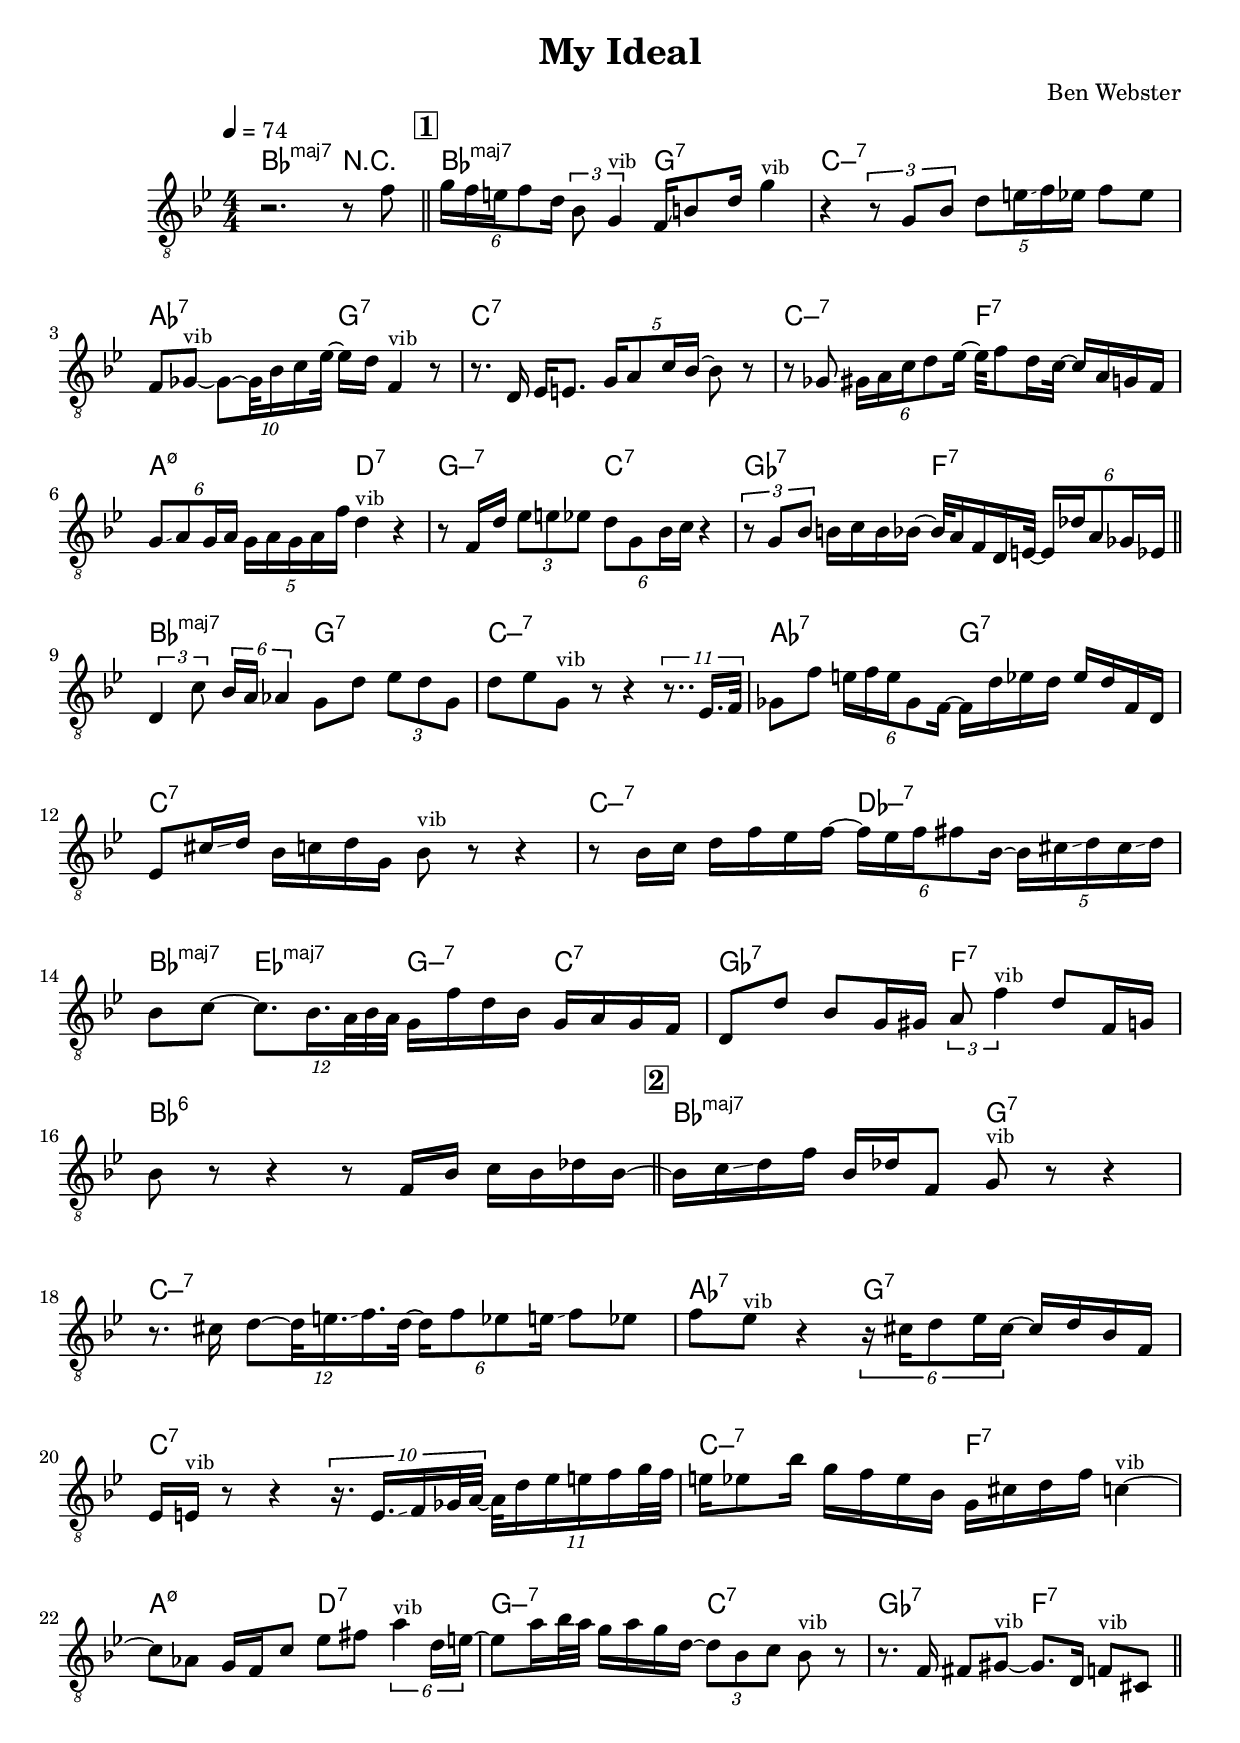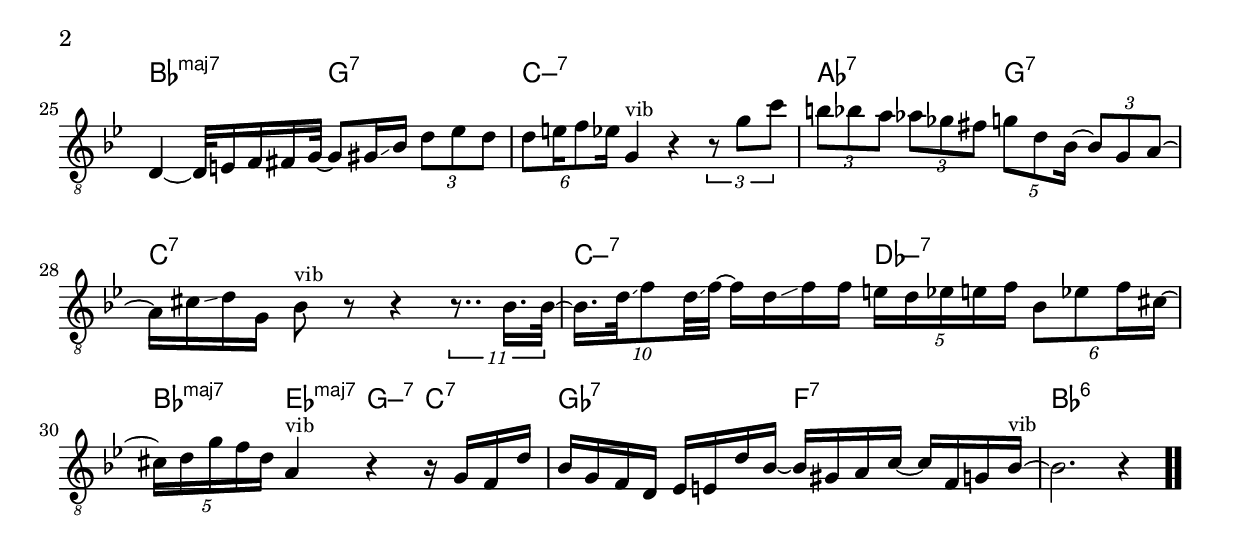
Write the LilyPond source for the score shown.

\version "2.13.2"

#(ly:set-option 'point-and-click #f)

\header {
  title = "My Ideal"
  composer = "Ben Webster"
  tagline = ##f
}
global =
{
    \override Staff.TimeSignature #'style = #'()
    \time 4/4
    \clef "treble_8"
    \key bes \major
    \override Rest #'direction = #'0
    \override MultiMeasureRest #'staff-position = #0
}
\score
{
<<
    \transpose c' c'

    \new ChordNames { \chords {
      \set majorSevenSymbol = \markup { "maj7" }
      \set minorChordModifier = \markup { \char ##x2013 }
      | bes2.:maj r4 
      | bes2:maj g2:7 | c1:min7 | aes2:7 g2:7 | c1:7 | c2:min7 f2:7 | a2:min5-7 d2:7 | g2:min7 c2:7 | ges2:7 f2:7 
      | bes2:maj g2:7 | c1:min7 | aes2:7 g2:7 | c1:7 | c2:min7 des2:min7 | bes4:maj es4:maj g4:min7 c4:7 | ges2:7 f2:7 | bes1:6 
      | bes2:maj g2:7 | c1:min7 | aes2:7 g2:7 | c1:7 | c2:min7 f2:7 | a2:min5-7 d2:7 | g2:min7 c2:7 | ges2:7 f2:7 
      | bes2:maj g2:7 | c1:min7 | aes2:7 g2:7 | c1:7 | c2:min7 des2:min7 | bes4:maj es4:maj g4:min7 c4:7 | ges2:7 f2:7 | bes1:6|
      }
      }

    \new Staff
    <<
    \transpose c' c'

    {
      \global
  		%\override Score.MetronomeMark #'transparent = ##t
  		%\override Score.MetronomeMark #'stencil = ##f
  		
  		\override HorizontalBracket #'direction = #UP
  		\override HorizontalBracket #'bracket-flare = #'(0 . 0)
  		
  		\override TextSpanner #'dash-fraction = #1.0
  		\override TextSpanner #'bound-details #'left #'text = \markup{ \concat{\draw-line #'(0 . -1.0) \draw-line #'(1.0 . 0) }}
  		\override TextSpanner #'bound-details #'right #'text = \markup{ \concat{ \draw-line #'(1.0 . 0) \draw-line #'(0 . -1.0) }}
          \set Score.markFormatter = #format-mark-box-numbers


      \tempo 4 = 74
      \set Score.currentBarNumber = #0
     
      | r2. r8 f'8 
      \bar "||" \mark \default \tuplet 6/4 {g'16 f'16 e'16 f'8 d'16} \tuplet 3/2 {bes8 g4^\markup{\left-align \small vib}} f16\glissando  b8 d'16 g'4^\markup{\left-align \small vib} 
      | r4 \tuplet 3/2 {r8 g8 bes8} \tuplet 5/4 {d'8 e'16\glissando  f'16 es'16} f'8 es'8 
      | f8 ges8~^\markup{\left-align \small vib} \tuplet 10/8 {ges8~ ges32 bes16 c'16 es'32~} es'16 d'16 f4^\markup{\left-align \small vib} r8 
      | r8. d16 es16 e8. \tuplet 5/4 {g16 a8 c'16 bes16~} bes8 r8 
      | r8 ges8\glissando  \tuplet 6/4 {gis16 a16 c'16 d'8 es'16~} es'32\glissando  f'8 d'16 c'32~ c'16 a16\glissando  g16 f16 
      | \tuplet 6/4 {g8\glissando  a8 g16 a16\glissando } \tuplet 5/4 {g16 a16\glissando  g16 a16 f'16} d'4^\markup{\left-align \small vib} r4 
      | r8 f16 d'16 \tuplet 3/2 {es'8 e'8 es'8} \tuplet 6/4 {d'8 g8 bes16 c'16} r4 
      | \tuplet 3/2 {r8 g8 bes8} b16 c'16 b16 bes16~ bes32 a16 f16 d16 e32~ \tuplet 6/4 {e16 des'16 a8 ges16 es16} 
      \bar "||" \tuplet 3/2 {d4 c'8} \tuplet 6/4 {bes16 a16 aes4} g8 d'8 \tuplet 3/2 {es'8 d'8 g8} 
      | d'8 es'8 g8^\markup{\left-align \small vib} r8 r4 \tuplet 11/8 {r8.. es16. f32} 
      | ges8 f'8 \tuplet 6/4 {e'16 f'16 e'16 ges8 f16~} f16 d'16\glissando  es'16 d'16 es'16 d'16 f16 d16 
      | es8 cis'16\glissando  d'16 bes16 c'16 d'16 g16 bes8^\markup{\left-align \small vib} r8 r4 
      | r8 bes16 c'16 d'16 f'16 es'16 f'16~ \tuplet 6/4 {f'16 es'16 f'16\glissando  fis'8 bes16~} \tuplet 5/4 {bes16 cis'16\glissando  d'16 cis'16\glissando  d'16} 
      | bes8 c'8~ \tuplet 12/8 {c'8. bes16. a32 bes32 a32} g16 f'16 d'16 bes16 g16 a16 g16 f16 
      | d8 d'8 bes8 g16 gis16 \tuplet 3/2 {a8 f'4^\markup{\left-align \small vib}} d'8 f16 g16 
      | bes8 r8 r4 r8 f16 bes16 c'16 bes16 des'16 bes16~ 
      \bar "||" \mark \default bes16 c'16\glissando  d'16 f'16 bes16 des'16 f8 g8^\markup{\left-align \small vib} r8 r4 
      | r8. cis'16 \tuplet 12/8 {d'8~ d'32 e'16.\glissando  f'16. d'32~} \tuplet 6/4 {d'16 f'8 es'8 e'16\glissando } f'8 es'8 
      | f'8 es'8^\markup{\left-align \small vib} r4 \tuplet 6/4 {r16 cis'16 d'8 es'16 cis'16~} cis'16 d'16 bes16 f16 
      | es16 e16^\markup{\left-align \small vib} r8 r4 \tuplet 10/8 {r16. e16.\glissando  f16 ges32 a32~} \tuplet 11/8 {a32 d'16 es'16\glissando  e'16 f'16 g'32 f'32} 
      | e'16 es'8 bes'16 g'16 f'16 es'16 bes16 g16 cis'16 d'16 f'16 c'4~^\markup{\left-align \small vib} 
      | c'8 aes8 g16 f16 c'8 es'8 fis'8 \tuplet 6/4 {a'4^\markup{\left-align \small vib} d'16 e'16~} 
      | e'8 a'16 bes'32 a'32 g'16 a'16 g'16 d'16~ \tuplet 3/2 {d'8 bes8 c'8} bes8^\markup{\left-align \small vib} r8 
      | r8. f16 fis8 gis8~^\markup{\left-align \small vib} gis8. d16 f8^\markup{\left-align \small vib} cis8 
      \bar "||" d4~ d32 e16 f16 fis16 g32~ g8 gis16\glissando  bes16 \tuplet 3/2 {d'8 es'8 d'8} 
      | \tuplet 6/4 {d'8\glissando  e'16 f'8 es'16} g4^\markup{\left-align \small vib} r4 \tuplet 3/2 {r8 g'8 c''8} 
      | \tuplet 3/2 {b'8 bes'8 a'8} \tuplet 3/2 {aes'8 ges'8 fis'8\glissando } \tuplet 5/4 {g'8 d'8 bes16~} \tuplet 3/2 {bes8 g8 a8~} 
      | a16 cis'16\glissando  d'16 g16 bes8^\markup{\left-align \small vib} r8 r4 \tuplet 11/8 {r8.. bes16. bes32~} 
      | \tuplet 10/8 {bes16. d'32\glissando  f'8 d'32\glissando  f'32~} f'16 d'16\glissando  f'16 f'16 \tuplet 5/4 {e'16 d'16 es'16\glissando  e'16 f'16} \tuplet 6/4 {bes8 es'8 f'16 cis'16~} 
      | \tuplet 5/4 {cis'16 d'16 g'16 f'16 d'16} a4^\markup{\left-align \small vib} r4 r16 g16 f16 d'16 
      | bes16 g16 f16 d16 es16 e16 d'16 bes16~ bes16 gis16 a16 c'16~ c'16 f16 g16 bes16~^\markup{\left-align \small vib} 
      | bes2. r4\bar  ".."
    }
    >>
>>    
}
